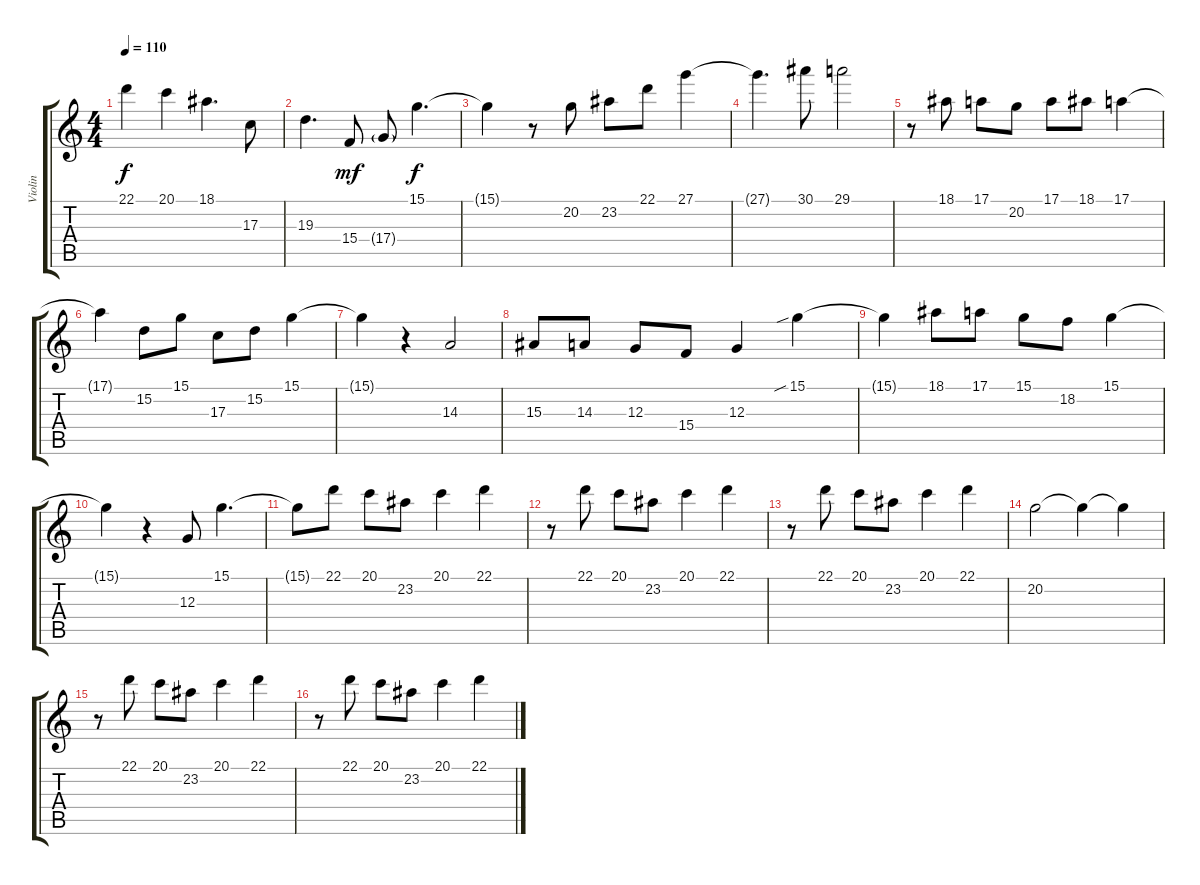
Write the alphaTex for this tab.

\track ("Violin" "Violin") {instrument stringensemble1}
\staff {score tabs}
\tuning (E4 B3 G3 D3 A2 E2) {hide}
\ts (4 4)
\tempo 110
\clef g2
\ks c
22.1.4{dy f} 20.1.4 18.1.4{d} 17.3.8 |
19.3.4{d} 15.4.8{dy mf} 17.4{g}.8 15.1.4{d dy f} |
15.1{t}.4 r.8 20.2.8 23.2.8 22.1.8 27.1.4 |
27.1{t}.4{d} 30.1.8 29.1.2 |
r.8 18.1.8 17.1.8 20.2.8 17.1.8 18.1.8 17.1.4 |
17.1{t}.4 15.2.8 15.1.8 17.3.8 15.2.8 15.1.4 |
15.1{t}.4 r.4 14.3.2 |
15.3.8 14.3.8 12.3.8 15.4.8 12.3.4 15.1{sib}.4 |
15.1{t}.4 18.1.8 17.1.8 15.1.8 18.2.8 15.1.4 |
15.1{t}.4 r.4 12.3.8 15.1.4{d} |
15.1{t}.8 22.1.8 20.1.8 23.2.8 20.1.4 22.1.4 |
r.8 22.1.8 20.1.8 23.2.8 20.1.4 22.1.4 |
r.8 22.1.8 20.1.8 23.2.8 20.1.4 22.1.4 |
20.2.2 20.2{t}.4 20.2{t}.4{volume 3} |
r.8 22.1.8{volume 8} 20.1.8 23.2.8 20.1.4 22.1.4 |
r.8 22.1.8 20.1.8 23.2.8 20.1.4 22.1.4
